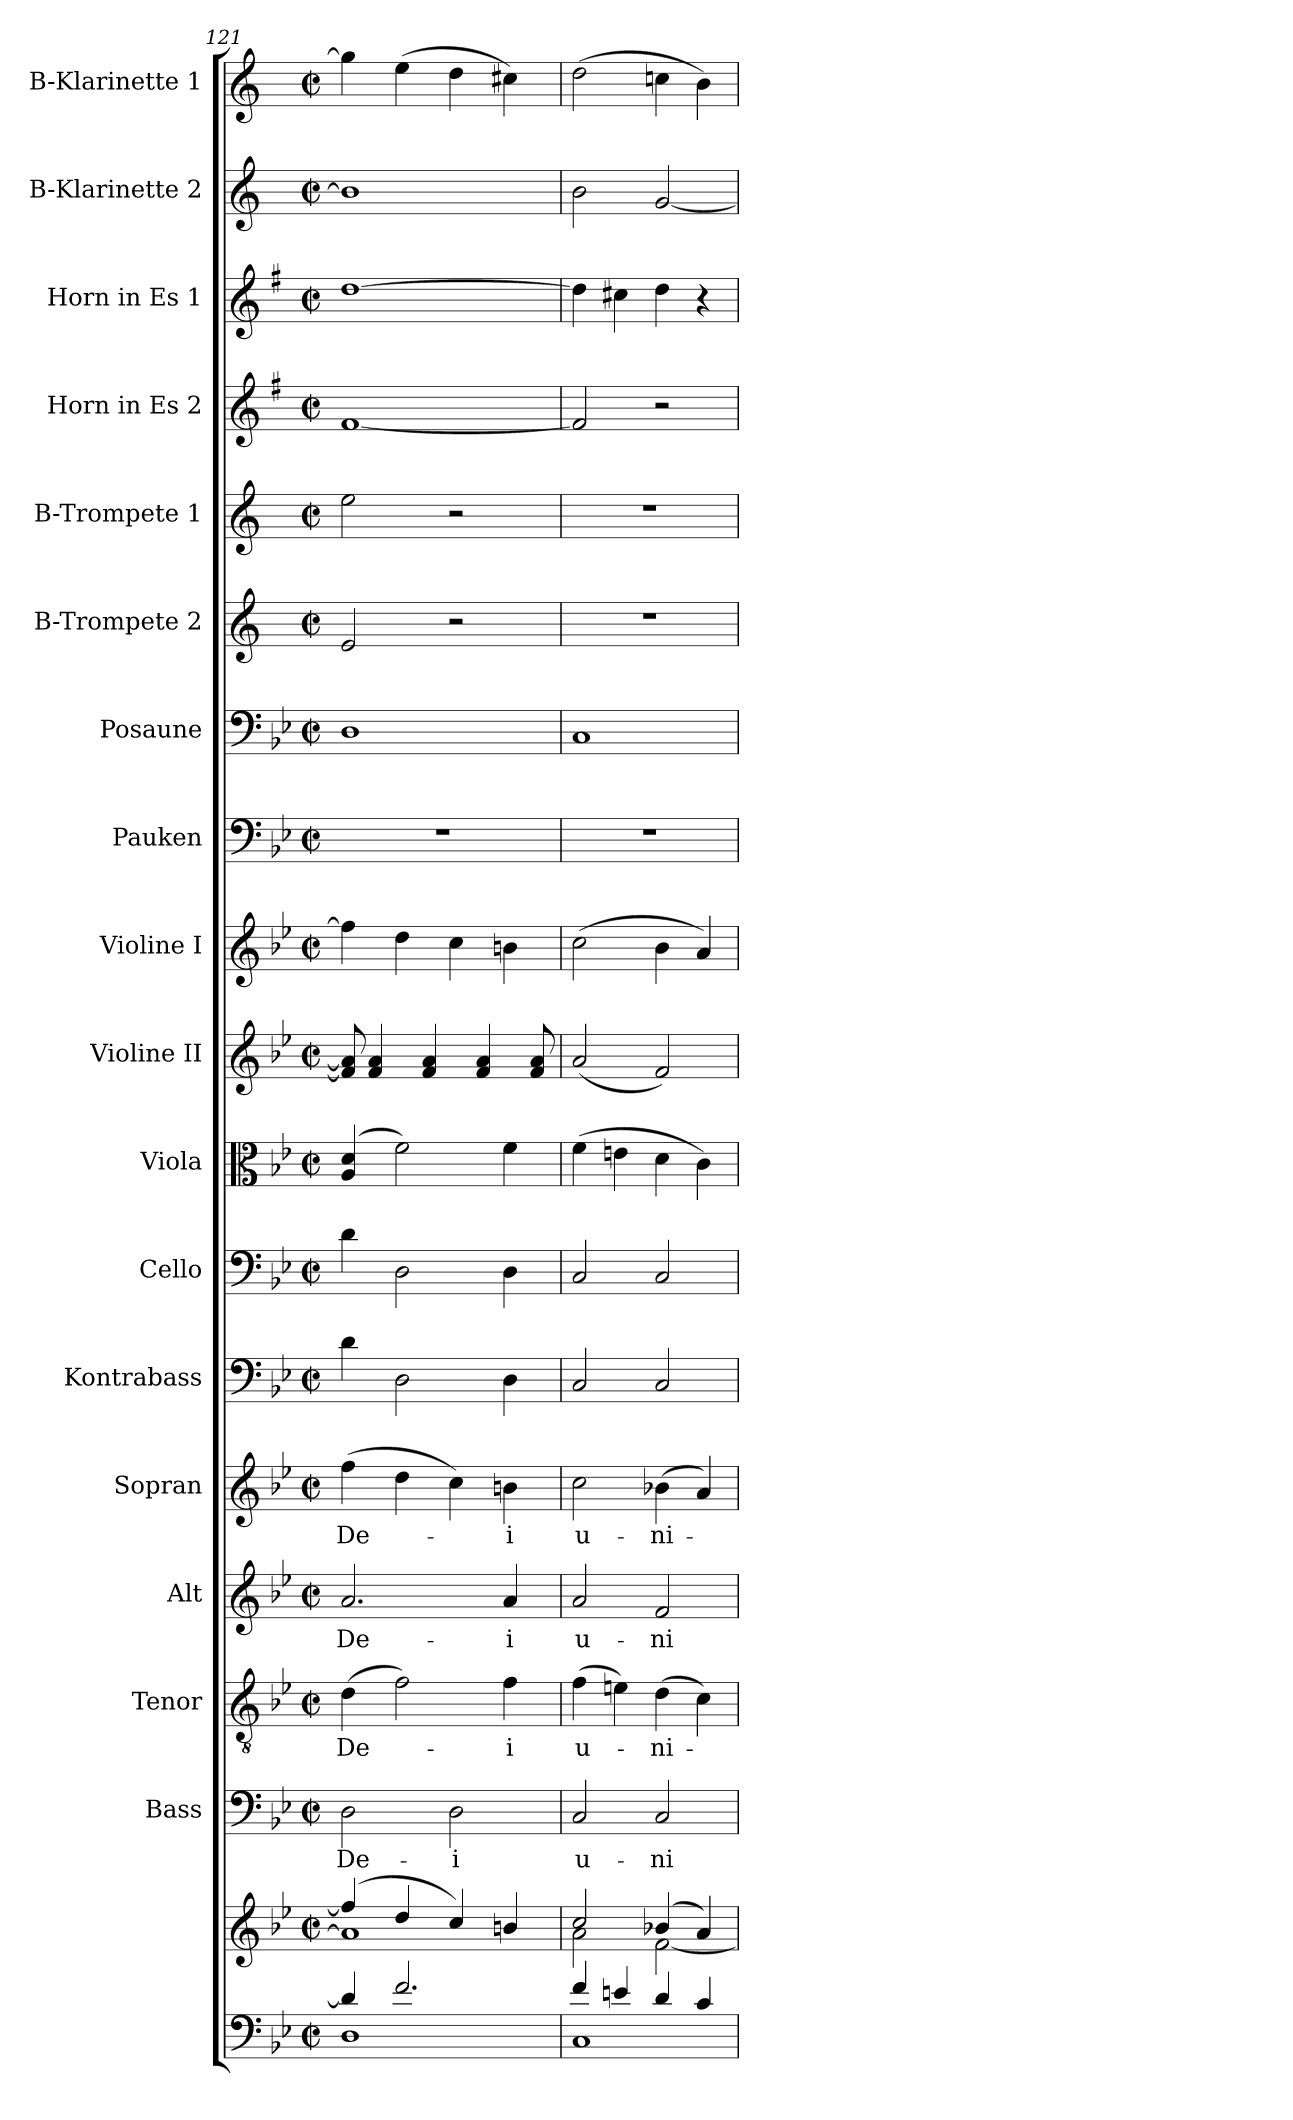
**kern	**kern	**kern	**text	**kern	**text	**kern	**text	**kern	**text	**kern	**kern	**kern	**kern	**kern	**kern	**kern	**kern	**kern	**kern	**kern	**kern	**kern
*part18	*part18	*part17	*part17	*part16	*part16	*part15	*part15	*part14	*part14	*part13	*part12	*part11	*part10	*part9	*part8	*part7	*part6	*part5	*part4	*part3	*part2	*part1
*staff19	*staff18	*staff17	*staff17	*staff16	*staff16	*staff15	*staff15	*staff14	*staff14	*staff13	*staff12	*staff11	*staff10	*staff9	*staff8	*staff7	*staff6	*staff5	*staff4	*staff3	*staff2	*staff1
*	*	*I"Bass	*	*I"Tenor	*	*I"Alt	*	*I"Sopran	*	*I"Kontrabass	*I"Cello	*I"Viola	*I"Violine II	*I"Violine I	*I"Pauken	*I"Posaune	*I"B-Trompete 2	*I"B-Trompete 1	*I"Horn in Es 2	*I"Horn in Es 1	*I"B-Klarinette 2	*I"B-Klarinette 1
*	*	*I'B.	*	*I'T.	*	*I'A.	*	*I'S.	*	*I'Kb.	*	*I'Vla.	*I'Vl. II	*I'Vl. I	*I'Pk.	*I'Pos.	*I'B Trp. 2	*I'B Trp. 1	*	*	*I'B Kl. 2	*I'B Kl. 1
!!LO:PB:g=z
*clefF4	*clefG2	*clefF4	*	*clefGv2	*	*clefG2	*	*clefG2	*	*clefF4	*clefF4	*clefC3	*clefG2	*clefG2	*clefF4	*clefF4	*clefG2	*clefG2	*clefG2	*clefG2	*clefG2	*clefG2
*	*	*	*	*	*	*	*	*	*	*ITrd7c12	*	*	*	*	*	*	*ITrd1c2	*ITrd1c2	*ITrd5c9	*ITrd5c9	*ITrd1c2	*ITrd1c2
*k[b-e-]	*k[b-e-]	*k[b-e-]	*	*k[b-e-]	*	*k[b-e-]	*	*k[b-e-]	*	*k[b-e-]	*k[b-e-]	*k[b-e-]	*k[b-e-]	*k[b-e-]	*k[b-e-]	*k[b-e-]	*k[b-e-]	*k[b-e-]	*k[b-e-]	*k[b-e-]	*k[b-e-]	*k[b-e-]
*B-:	*B-:	*B-:	*	*B-:	*	*B-:	*	*B-:	*	*B-:	*B-:	*B-:	*B-:	*B-:	*B-:	*B-:	*B-:	*B-:	*B-:	*B-:	*B-:	*B-:
*M2/2	*M2/2	*M2/2	*	*M2/2	*	*M2/2	*	*M2/2	*	*M2/2	*M2/2	*M2/2	*M2/2	*M2/2	*M2/2	*M2/2	*M2/2	*M2/2	*M2/2	*M2/2	*M2/2	*M2/2
*met(c|)	*met(c|)	*met(c|)	*	*met(c|)	*	*met(c|)	*	*met(c|)	*	*met(c|)	*met(c|)	*met(c|)	*met(c|)	*met(c|)	*met(c|)	*met(c|)	*met(c|)	*met(c|)	*met(c|)	*met(c|)	*met(c|)	*met(c|)
=121	=121	=121	=121	=121	=121	=121	=121	=121	=121	=121	=121	=121	=121	=121	=121	=121	=121	=121	=121	=121	=121	=121
*^	*^	*	*	*	*	*	*	*	*	*	*	*	*	*	*	*	*	*	*	*	*	*
!	!	!	!	!	!LO:LY:b	!	!LO:LY:b	!	!LO:LY:b	!	!LO:LY:b	!	!	!	!	!	!	!	!	!	!	!	!	!
4d/]	1D	(4ff/]	1a]	2D\	De-	(>4d\	De-	2.a/	De-	(>4ff\	De-	4D\	4d\	(4A/ 4d/	8f/] 8a/]	4ff\]	1r	1D	2d/	2dd\	[1A	[1f	1a]	4ff\]
.	.	.	.	.	.	.	.	.	.	.	.	.	.	.	4f/ 4a/	.	.	.	.	.	.	.	.	.
2.f/	.	4dd/	.	.	.	2f\)	.	.	.	4dd\	.	2DD\	2D\	2f\)	.	4dd\	.	.	.	.	.	.	.	(>4dd\
.	.	.	.	.	.	.	.	.	.	.	.	.	.	.	4f/ 4a/	.	.	.	.	.	.	.	.	.
!	!	!	!	!	!LO:LY:b	!	!	!	!	!	!	!	!	!	!	!	!	!	!	!	!	!	!	!
.	.	4cc/)	.	2D\	-i	.	.	.	.	4cc\)	.	.	.	.	.	4cc\	.	.	2r	2r	.	.	.	4cc\
.	.	.	.	.	.	.	.	.	.	.	.	.	.	.	4f/ 4a/	.	.	.	.	.	.	.	.	.
!	!	!	!	!	!	!	!LO:LY:b	!	!LO:LY:b	!	!LO:LY:b	!	!	!	!	!	!	!	!	!	!	!	!	!
.	.	4bn/	.	.	.	4f\	-i	4a/	-i	4bn\	-i	4DD\	4D\	4f\	.	4bn\	.	.	.	.	.	.	.	4bn\)
.	.	.	.	.	.	.	.	.	.	.	.	.	.	.	8f/ 8a/	.	.	.	.	.	.	.	.	.
=122	=122	=122	=122	=122	=122	=122	=122	=122	=122	=122	=122	=122	=122	=122	=122	=122	=122	=122	=122	=122	=122	=122	=122	=122
!	!	!	!	!	!LO:LY:b	!	!LO:LY:b	!	!LO:LY:b	!	!LO:LY:b	!	!	!	!	!	!	!	!	!	!	!	!	!
4f/	1C	2cc/	2a\	2C/	u-	(>4f\	u-	2a/	u-	2cc\	u-	2CC/	2C/	(>4f\	(<2a/	(>2cc\	1r	1C	1r	1r	2A/]	4f\]	2a\	(>2cc\
4en/	.	.	.	.	.	4en\)	.	.	.	.	.	.	.	4en\	.	.	.	.	.	.	.	4en\	.	.
!	!	!	!	!	!LO:LY:b	!	!LO:LY:b	!	!LO:LY:b	!	!LO:LY:b	!	!	!	!	!	!	!	!	!	!	!	!	!
4d/	.	(4b-X/	[<2f\	2C/	-ni-	(>4d\	-ni-	2f/	-ni-	(>4b-X\	-ni-	2CC/	2C/	4d\	2f/)	4b-\	.	.	.	.	2r	4f\	[2f/	4b-X\
4c/	.	4a/)	.	.	.	4c\)	.	.	.	4a/)	.	.	.	4c\)	.	4a/)	.	.	.	.	.	4r	.	4a\)
*v	*v	*	*	*	*	*	*	*	*	*	*	*	*	*	*	*	*	*	*	*	*	*	*	*
*	*v	*v	*	*	*	*	*	*	*	*	*	*	*	*	*	*	*	*	*	*	*	*	*
=	=	=	=	=	=	=	=	=	=	=	=	=	=	=	=	=	=	=	=	=	=	=
*-	*-	*-	*-	*-	*-	*-	*-	*-	*-	*-	*-	*-	*-	*-	*-	*-	*-	*-	*-	*-	*-	*-
